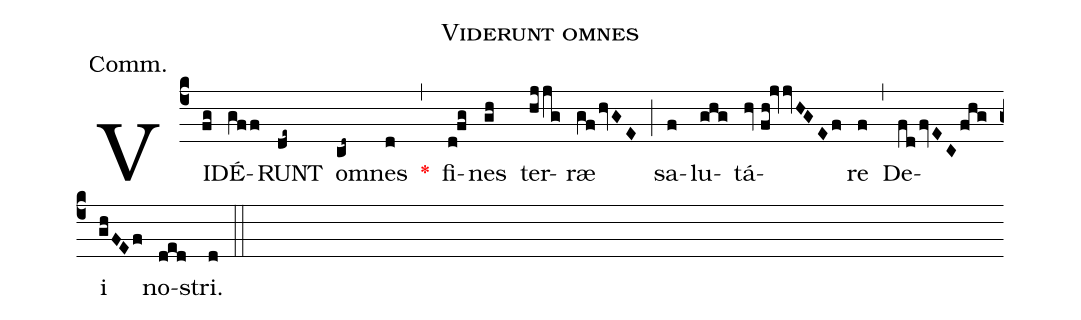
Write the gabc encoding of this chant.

name:Viderunt omnes;
annotation:Comm.;
mode:I.;
office-part:Communion;
%%
(c4) VI(fg)DÉ(gff)RUNT(de~) o(cd~)mnes(d) <v>\red{*}</v>(,) fi(d!fg)nes(gh) ter(hj/jg)ræ(gfhvGE) (;) sa(f)lu(ghg)tá(hv//fh!jvvHGEf)re(f) (,) De(fdfvEC/fhg)i(ghFEf) no(ded)stri.(d) (::)
